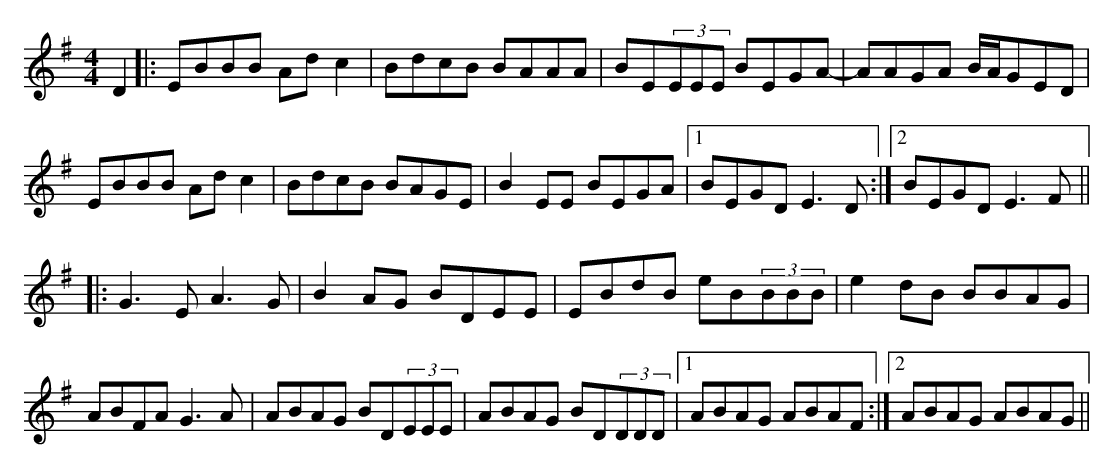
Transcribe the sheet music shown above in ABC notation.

X:1
M:4/4
K:Emin
D2|:EBBB Adc2|BdcB BAAA|BE(3EEE BEGA-|AAGA B/A/GED|
EBBB Adc2|BdcB BAGE|B2EE BEGA|1 BEGD E3D:|2 BEGD E3F||
|:G3E A3G|B2AG BDEE|EBdB eB(3BBB|e2dB BBAG|
ABFA G3A|ABAG BD(3EEE|ABAG BD(3DDD|1 ABAG ABAF:|2 ABAG ABAG||
